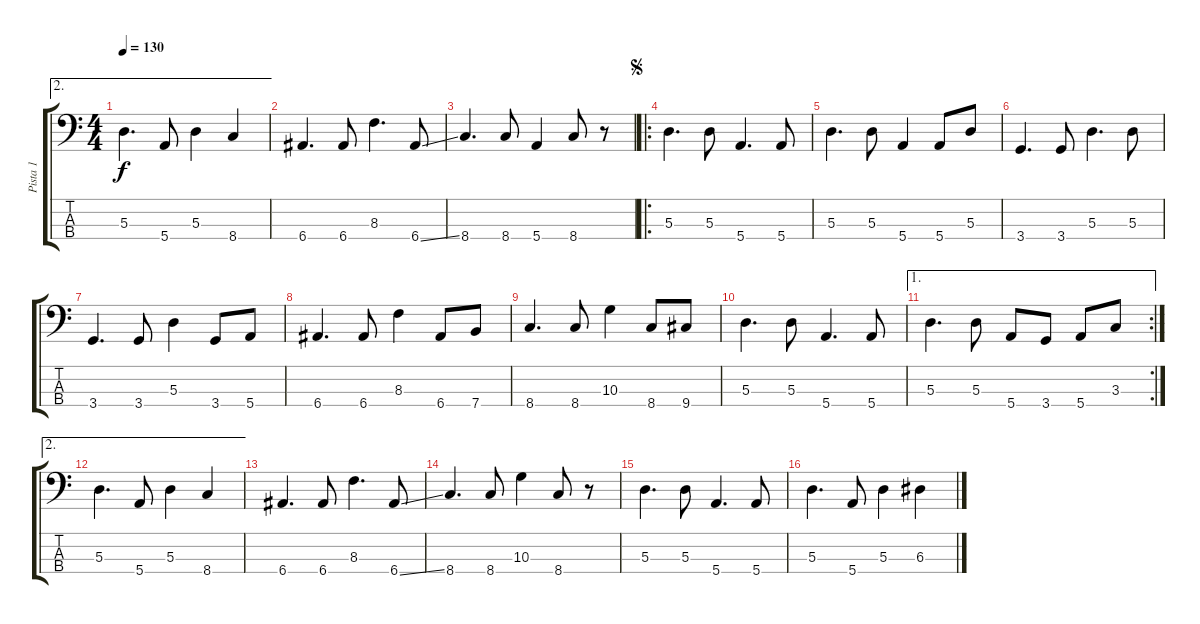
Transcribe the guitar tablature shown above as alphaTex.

\track ("Pista 1" "Pista 1") {instrument electricbassfinger}
\staff {score tabs}
\tuning (G2 D2 A1 E1) {hide}
\ae 2
\ts (4 4)
\tempo 130
\clef f4
\ks c
5.3.4{d dy f} 5.4.8 5.3.4 8.4.4 |
6.4.4{d} 6.4.8 8.3.4{d} 6.4{ss}.8 |
8.4.4{d} 8.4.8 5.4.4 8.4.8 r.8 |
\ro
\jump segno
5.3.4{d} 5.3.8 5.4.4{d} 5.4.8 |
5.3.4{d} 5.3.8 5.4.4 5.4.8 5.3.8 |
3.4.4{d} 3.4.8 5.3.4{d} 5.3.8 |
3.4.4{d} 3.4.8 5.3.4 3.4.8 5.4.8 |
6.4.4{d} 6.4.8 8.3.4 6.4.8 7.4.8 |
8.4.4{d} 8.4.8 10.3.4 8.4.8 9.4.8 |
5.3.4{d} 5.3.8 5.4.4{d} 5.4.8 |
\ae 1
\rc 2
5.3.4{d} 5.3.8 5.4.8 3.4.8 5.4.8 3.3.8 |
\ae 2
5.3.4{d} 5.4.8 5.3.4 8.4.4 |
6.4.4{d} 6.4.8 8.3.4{d} 6.4{ss}.8 |
8.4.4{d} 8.4.8 10.3.4 8.4.8 r.8 |
5.3.4{d} 5.3.8 5.4.4{d} 5.4.8 |
5.3.4{d} 5.4.8 5.3.4 6.3.4
